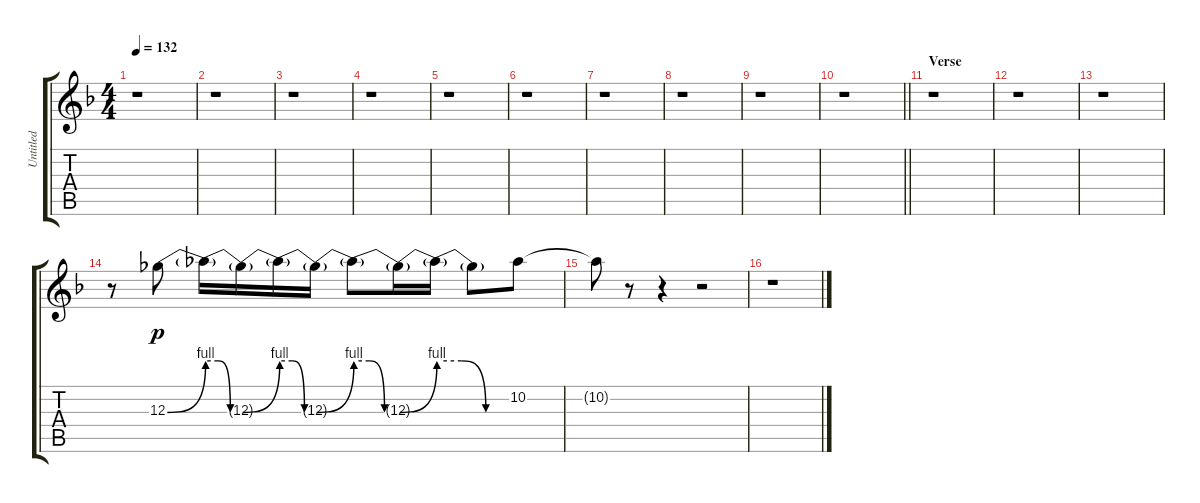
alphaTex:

\track ("Untitled" "Untitled") {instrument overdrivenguitar}
\staff {score tabs}
\tuning (Eb4 Bb3 Gb3 Db3 Ab2 Db2) {hide}
\ts (4 4)
\tempo 132
\clef g2
\ks f
r.1{dy mf} |
r.1 |
r.1 |
r.1 |
r.1 |
r.1 |
r.1 |
r.1 |
r.1 |
\barLineRight lightlight
r.1 |
\section ("" "Verse")
r.1 |
r.1 |
r.1 |
r.8 12.3{be (bend 0 0 60 4)}.8{dy p} 12.3{be (custom 0 4 20 4 40 0 60 0) t}.16 12.3{be (bend 0 0 60 4) t}.16 12.3{be (custom 0 4 20 4 40 0 60 0) t}.16 12.3{be (bend 0 0 60 4) t}.16 12.3{be (custom 0 4 20 4 40 0 60 0) t}.8 12.3{be (bend 0 0 60 4) t}.16 12.3{be (custom 0 4 20 4 40 0 60 0) t}.16 12.3{t}.8 10.2.8 |
10.2{t}.8 r.8 r.4 r.2 |
r.1
